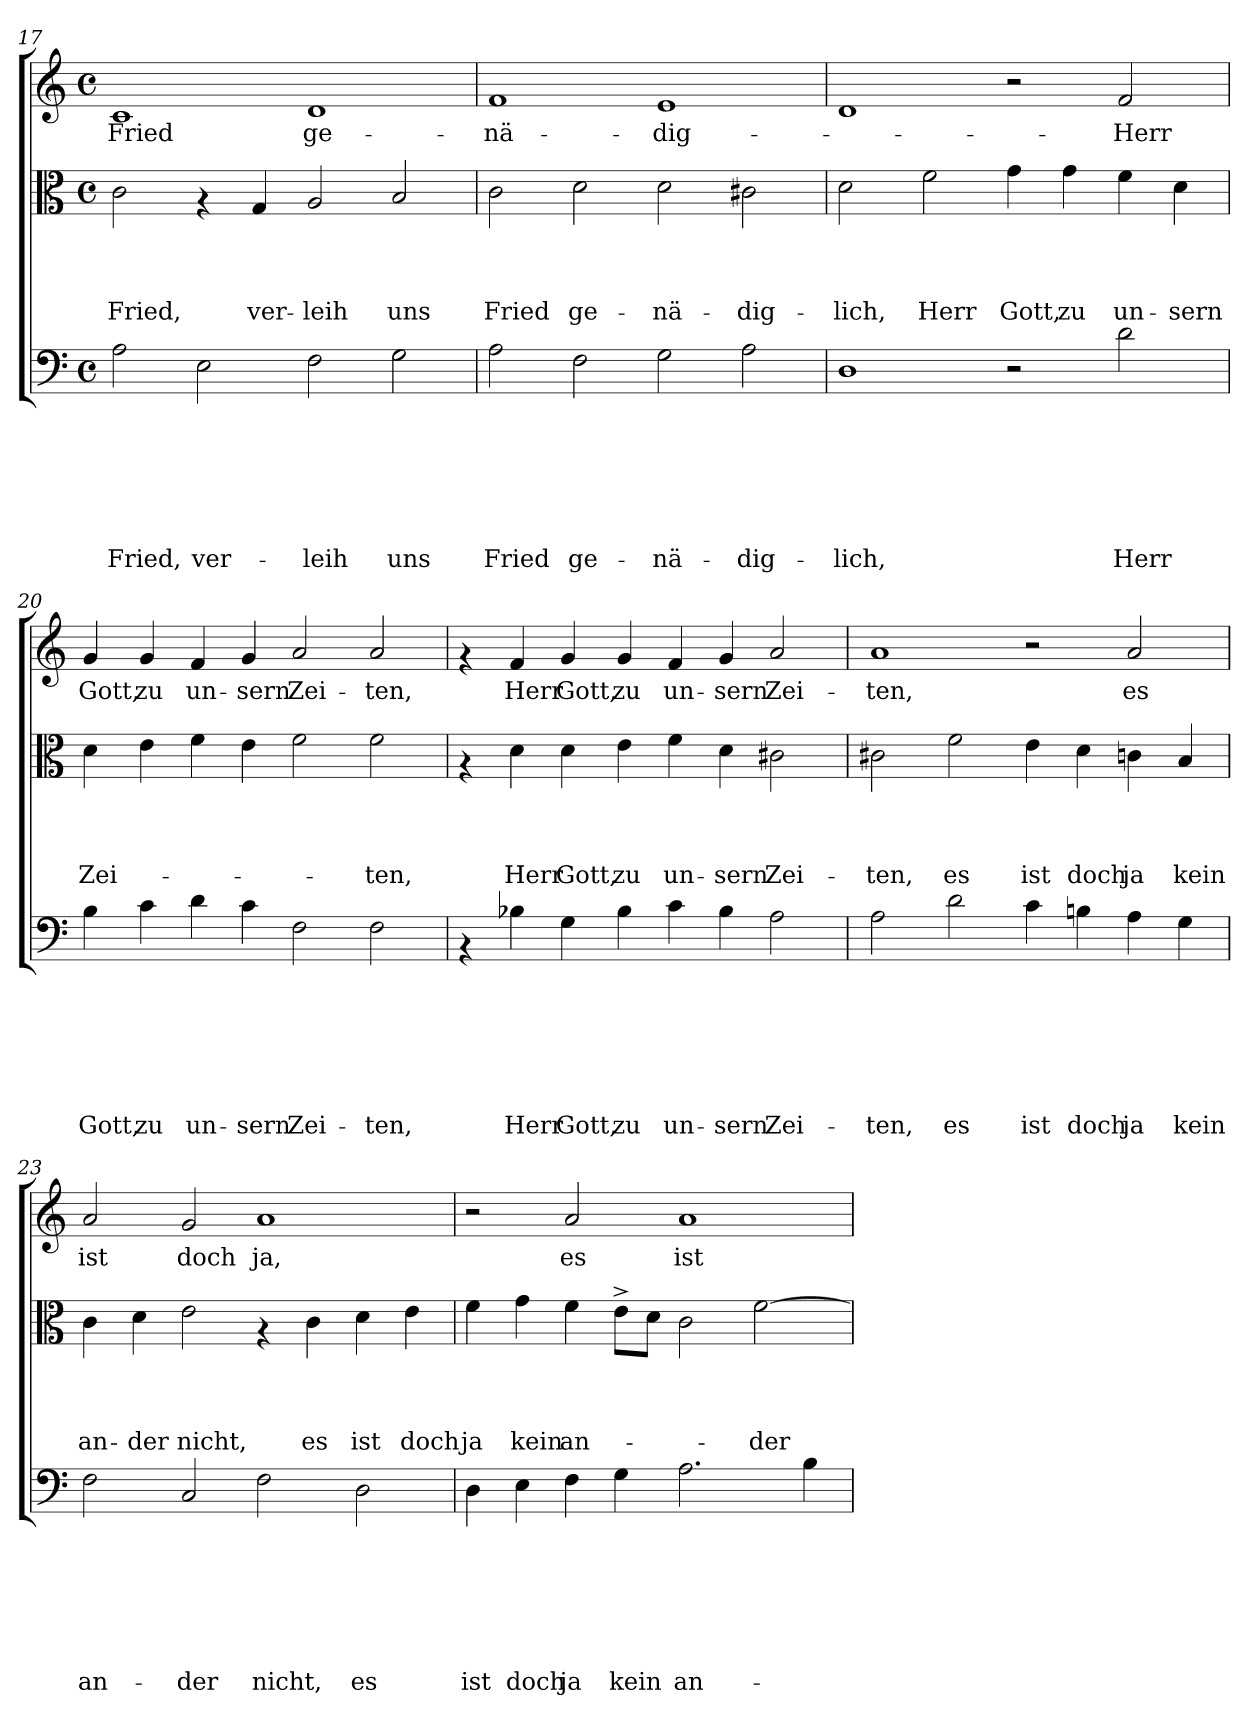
**kern	**text	**text	**text	**text	**text	**text	**text	**kern	**text	**text	**text	**text	**kern	**text
*part3	*part3	*part3	*part3	*part3	*part3	*part3	*part3	*part2	*part2	*part2	*part2	*part2	*part1	*part1
*staff3	*staff3	*staff3	*staff3	*staff3	*staff3	*staff3	*staff3	*staff2	*staff2	*staff2	*staff2	*staff2	*staff1	*staff1
!!LO:LB:g=z
*clefF4	*	*	*	*	*	*	*	*clefC3	*	*	*	*	*clefG2	*
*k[]	*	*	*	*	*	*	*	*k[]	*	*	*	*	*k[]	*
*C:	*	*	*	*	*	*	*	*C:	*	*	*	*	*C:	*
*M4/4	*	*	*	*	*	*	*	*M4/4	*	*	*	*	*M4/4	*
*met(c)	*	*	*	*	*	*	*	*met(c)	*	*	*	*	*met(c)	*
=17	=17	=17	=17	=17	=17	=17	=17	=17	=17	=17	=17	=17	=17	=17
!	!	!	!	!	!	!	!LO:LY:b:rj	!	!	!	!	!LO:LY:b:rj	!	!LO:LY:b:rj
2A\	.	.	.	.	.	.	Fried,	2c\	.	.	.	Fried,	1c	Fried
!	!	!	!	!	!	!	!LO:LY:b:rj	!	!	!	!	!	!	!
2E\	.	.	.	.	.	.	ver-	4rG	.	.	.	.	.	.
!	!	!	!	!	!	!	!	!	!	!	!	!LO:LY:b:rj	!	!
.	.	.	.	.	.	.	.	4G/	.	.	.	ver-	.	.
!	!	!	!	!	!	!	!LO:LY:b:rj	!	!	!	!	!LO:LY:b:rj	!	!LO:LY:b:rj
2F\	.	.	.	.	.	.	-leih	2A/	.	.	.	-leih	1d	ge-
!	!	!	!	!	!	!	!LO:LY:b:rj	!	!	!	!	!LO:LY:b:rj	!	!
2G\	.	.	.	.	.	.	uns	2B/	.	.	.	uns	.	.
=18	=18	=18	=18	=18	=18	=18	=18	=18	=18	=18	=18	=18	=18	=18
!	!	!	!	!	!	!	!LO:LY:b:rj	!	!	!	!	!LO:LY:b:rj	!	!LO:LY:b:rj
2A\	.	.	.	.	.	.	Fried	2c\	.	.	.	Fried	1f	-nä-
!	!	!	!	!	!	!	!LO:LY:b:rj	!	!	!	!	!LO:LY:b:rj	!	!
2F\	.	.	.	.	.	.	ge-	2d\	.	.	.	ge-	.	.
!	!	!	!	!	!	!	!LO:LY:b:rj	!	!	!	!	!LO:LY:b:rj	!	!LO:LY:b:rj
2G\	.	.	.	.	.	.	-nä-	2d\	.	.	.	-nä-	1e	-dig-
!	!	!	!	!	!	!	!LO:LY:b:rj	!	!	!	!	!LO:LY:b:rj	!	!
2A\	.	.	.	.	.	.	-dig-	2c#X\	.	.	.	-dig-	.	.
=19	=19	=19	=19	=19	=19	=19	=19	=19	=19	=19	=19	=19	=19	=19
!	!	!	!	!	!	!	!LO:LY:b:rj	!	!	!	!	!LO:LY:b:rj	!	!
1D	.	.	.	.	.	.	-lich,	2d\	.	.	.	-lich,	1d	.
!	!	!	!	!	!	!	!	!	!	!	!	!LO:LY:b:rj	!	!
.	.	.	.	.	.	.	.	2f\	.	.	.	Herr	.	.
!	!	!	!	!	!	!	!	!	!	!	!	!LO:LY:b:rj	!	!
2r	.	.	.	.	.	.	.	4g\	.	.	.	Gott,	2r	.
!	!	!	!	!	!	!	!	!	!	!	!	!LO:LY:b:rj	!	!
.	.	.	.	.	.	.	.	4g\	.	.	.	zu	.	.
!	!	!	!	!	!	!	!LO:LY:b:rj	!	!	!	!	!LO:LY:b:rj	!	!LO:LY:b:rj
2d\	.	.	.	.	.	.	Herr	4f\	.	.	.	un-	2f/	Herr
!	!	!	!	!	!	!	!	!	!	!	!	!LO:LY:b:rj	!	!
.	.	.	.	.	.	.	.	4d\	.	.	.	-sern	.	.
=20	=20	=20	=20	=20	=20	=20	=20	=20	=20	=20	=20	=20	=20	=20
!	!	!	!	!	!	!	!LO:LY:b:rj	!	!	!	!	!LO:LY:b:rj	!	!LO:LY:b:rj
4B\	.	.	.	.	.	.	Gott,	4d\	.	.	.	Zei-	4g/	Gott,
!	!	!	!	!	!	!	!LO:LY:b:rj	!	!	!	!	!	!	!LO:LY:b:rj
4c\	.	.	.	.	.	.	zu	4e\	.	.	.	.	4g/	zu
!	!	!	!	!	!	!	!LO:LY:b:rj	!	!	!	!	!	!	!LO:LY:b:rj
4d\	.	.	.	.	.	.	un-	4f\	.	.	.	.	4f/	un-
!	!	!	!	!	!	!	!LO:LY:b:rj	!	!	!	!	!	!	!LO:LY:b:rj
4c\	.	.	.	.	.	.	-sern	4e\	.	.	.	.	4g/	-sern
!	!	!	!	!	!	!	!LO:LY:b:rj	!	!	!	!	!	!	!LO:LY:b:rj
2F\	.	.	.	.	.	.	Zei-	2f\	.	.	.	.	2a/	Zei-
!	!	!	!	!	!	!	!LO:LY:b:rj	!	!	!	!	!LO:LY:b:rj	!	!LO:LY:b:rj
2F\	.	.	.	.	.	.	-ten,	2f\	.	.	.	-ten,	2a/	-ten,
!!LO:LB:g=z
=21	=21	=21	=21	=21	=21	=21	=21	=21	=21	=21	=21	=21	=21	=21
4rAA	.	.	.	.	.	.	.	4rG	.	.	.	.	4rf	.
!	!	!	!	!	!	!	!LO:LY:b:rj	!	!	!	!	!LO:LY:b:rj	!	!LO:LY:b:rj
4B-X\	.	.	.	.	.	.	Herr	4d\	.	.	.	Herr	4f/	Herr
!	!	!	!	!	!	!	!LO:LY:b:rj	!	!	!	!	!LO:LY:b:rj	!	!LO:LY:b:rj
4G\	.	.	.	.	.	.	Gott,	4d\	.	.	.	Gott,	4g/	Gott,
!	!	!	!	!	!	!	!LO:LY:b:rj	!	!	!	!	!LO:LY:b:rj	!	!LO:LY:b:rj
4B-\	.	.	.	.	.	.	zu	4e\	.	.	.	zu	4g/	zu
!	!	!	!	!	!	!	!LO:LY:b:rj	!	!	!	!	!LO:LY:b:rj	!	!LO:LY:b:rj
4c\	.	.	.	.	.	.	un-	4f\	.	.	.	un-	4f/	un-
!	!	!	!	!	!	!	!LO:LY:b:rj	!	!	!	!	!LO:LY:b:rj	!	!LO:LY:b:rj
4B-i\	.	.	.	.	.	.	-sern	4d\	.	.	.	-sern	4g/	-sern
!	!	!	!	!	!	!	!LO:LY:b:rj	!	!	!	!	!LO:LY:b:rj	!	!LO:LY:b:rj
2A\	.	.	.	.	.	.	Zei-	2c#X\	.	.	.	Zei-	2a/	Zei-
=22	=22	=22	=22	=22	=22	=22	=22	=22	=22	=22	=22	=22	=22	=22
!	!	!	!	!	!	!	!LO:LY:b:rj	!	!	!	!	!LO:LY:b:rj	!	!LO:LY:b:rj
2A\	.	.	.	.	.	.	-ten,	2c#i\	.	.	.	-ten,	1a	-ten,
!	!	!	!	!	!	!	!LO:LY:b:rj	!	!	!	!	!LO:LY:b:rj	!	!
2d\	.	.	.	.	.	.	es	2f\	.	.	.	es	.	.
!	!	!	!	!	!	!	!LO:LY:b:rj	!	!	!	!	!LO:LY:b:rj	!	!
4c\	.	.	.	.	.	.	ist	4e\	.	.	.	ist	2r	.
!	!	!	!	!	!	!	!LO:LY:b:rj	!	!	!	!	!LO:LY:b:rj	!	!
4Bni\	.	.	.	.	.	.	doch	4d\	.	.	.	doch	.	.
!	!	!	!	!	!	!	!LO:LY:b:rj	!	!	!	!	!LO:LY:b:rj	!	!LO:LY:b:rj
4A\	.	.	.	.	.	.	ja	4cni\	.	.	.	ja	2a/	es
!	!	!	!	!	!	!	!LO:LY:b:rj	!	!	!	!	!LO:LY:b:rj	!	!
4G\	.	.	.	.	.	.	kein	4B/	.	.	.	kein	.	.
=23	=23	=23	=23	=23	=23	=23	=23	=23	=23	=23	=23	=23	=23	=23
!	!	!	!	!	!	!	!LO:LY:b:rj	!	!	!	!	!LO:LY:b:rj	!	!LO:LY:b:rj
2F\	.	.	.	.	.	.	an-	4c\	.	.	.	an-	2a/	ist
!	!	!	!	!	!	!	!	!	!	!	!	!LO:LY:b:rj	!	!
.	.	.	.	.	.	.	.	4d\	.	.	.	-der	.	.
!	!	!	!	!	!	!	!LO:LY:b:rj	!	!	!	!	!LO:LY:b:rj	!	!LO:LY:b:rj
2C/	.	.	.	.	.	.	-der	2e\	.	.	.	nicht,	2g/	doch
!	!	!	!	!	!	!	!LO:LY:b:rj	!	!	!	!	!	!	!LO:LY:b:rj
2F\	.	.	.	.	.	.	nicht,	4rG	.	.	.	.	1a	ja,
!	!	!	!	!	!	!	!	!	!	!	!	!LO:LY:b:rj	!	!
.	.	.	.	.	.	.	.	4c\	.	.	.	es	.	.
!	!	!	!	!	!	!	!LO:LY:b:rj	!	!	!	!	!LO:LY:b:rj	!	!
2D\	.	.	.	.	.	.	es	4d\	.	.	.	ist	.	.
!	!	!	!	!	!	!	!	!	!	!	!	!LO:LY:b:rj	!	!
.	.	.	.	.	.	.	.	4e\	.	.	.	doch	.	.
=24	=24	=24	=24	=24	=24	=24	=24	=24	=24	=24	=24	=24	=24	=24
!	!	!	!	!	!	!	!LO:LY:b:rj	!	!	!	!	!LO:LY:b:rj	!	!
4D\	.	.	.	.	.	.	ist	4f\	.	.	.	ja	2r	.
!	!	!	!	!	!	!	!LO:LY:b:rj	!	!	!	!	!LO:LY:b:rj	!	!
4E\	.	.	.	.	.	.	doch	4g\	.	.	.	kein	.	.
!	!	!	!	!	!	!	!LO:LY:b:rj	!	!	!	!	!LO:LY:b:rj	!	!LO:LY:b:rj
4F\	.	.	.	.	.	.	ja	4f\	.	.	.	an-	2a/	es
!	!	!	!	!	!	!	!LO:LY:b:rj	!	!	!	!	!	!	!
4G\	.	.	.	.	.	.	kein	8e^>\L	.	.	.	.	.	.
.	.	.	.	.	.	.	.	8d\J	.	.	.	.	.	.
!	!	!	!	!	!	!	!LO:LY:b:rj	!	!	!	!	!	!	!LO:LY:b:rj
2.A\	.	.	.	.	.	.	an-	2c\	.	.	.	.	1a	ist
!	!	!	!	!	!	!	!	!	!	!	!	!LO:LY:b:rj	!	!
.	.	.	.	.	.	.	.	[>2f\	.	.	.	-der	.	.
4B\	.	.	.	.	.	.	.	.	.	.	.	.	.	.
=	=	=	=	=	=	=	=	=	=	=	=	=	=	=
*-	*-	*-	*-	*-	*-	*-	*-	*-	*-	*-	*-	*-	*-	*-
